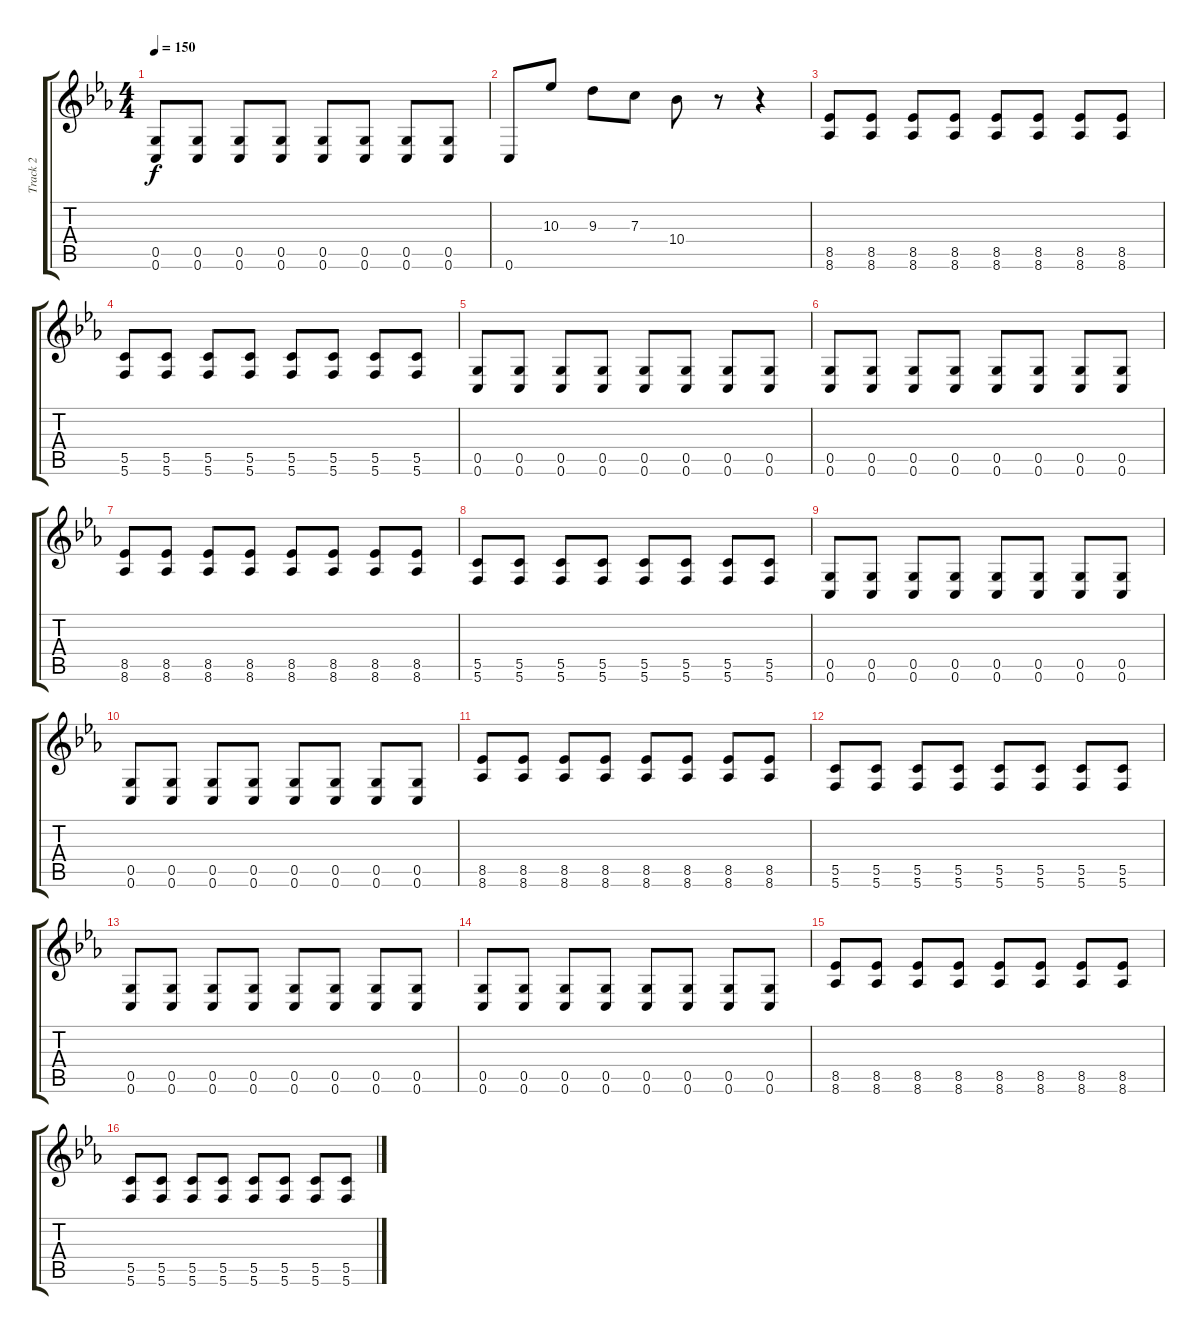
\track ("Track 2" "Track 2") {instrument overdrivenguitar}
\staff {score tabs}
\tuning (D4 A3 F3 C3 G2 C2) {hide}
\ts (4 4)
\tempo 150
\clef g2
\ks cminor
(0.5 0.6).8{dy f} (0.5 0.6).8 (0.5 0.6).8 (0.5 0.6).8 (0.5 0.6).8 (0.5 0.6).8 (0.5 0.6).8 (0.5 0.6).8 |
0.6.8 10.3.8 9.3.8 7.3.8 10.4.8 r.8 r.4 |
(8.5 8.6).8 (8.5 8.6).8 (8.5 8.6).8 (8.5 8.6).8 (8.5 8.6).8 (8.5 8.6).8 (8.5 8.6).8 (8.5 8.6).8 |
(5.5 5.6).8 (5.5 5.6).8 (5.5 5.6).8 (5.5 5.6).8 (5.5 5.6).8 (5.5 5.6).8 (5.5 5.6).8 (5.5 5.6).8 |
(0.5 0.6).8 (0.5 0.6).8 (0.5 0.6).8 (0.5 0.6).8 (0.5 0.6).8 (0.5 0.6).8 (0.5 0.6).8 (0.5 0.6).8 |
(0.5 0.6).8 (0.5 0.6).8 (0.5 0.6).8 (0.5 0.6).8 (0.5 0.6).8 (0.5 0.6).8 (0.5 0.6).8 (0.5 0.6).8 |
(8.5 8.6).8 (8.5 8.6).8 (8.5 8.6).8 (8.5 8.6).8 (8.5 8.6).8 (8.5 8.6).8 (8.5 8.6).8 (8.5 8.6).8 |
(5.5 5.6).8 (5.5 5.6).8 (5.5 5.6).8 (5.5 5.6).8 (5.5 5.6).8 (5.5 5.6).8 (5.5 5.6).8 (5.5 5.6).8 |
(0.5 0.6).8 (0.5 0.6).8 (0.5 0.6).8 (0.5 0.6).8 (0.5 0.6).8 (0.5 0.6).8 (0.5 0.6).8 (0.5 0.6).8 |
(0.5 0.6).8 (0.5 0.6).8 (0.5 0.6).8 (0.5 0.6).8 (0.5 0.6).8 (0.5 0.6).8 (0.5 0.6).8 (0.5 0.6).8 |
(8.5 8.6).8 (8.5 8.6).8 (8.5 8.6).8 (8.5 8.6).8 (8.5 8.6).8 (8.5 8.6).8 (8.5 8.6).8 (8.5 8.6).8 |
(5.5 5.6).8 (5.5 5.6).8 (5.5 5.6).8 (5.5 5.6).8 (5.5 5.6).8 (5.5 5.6).8 (5.5 5.6).8 (5.5 5.6).8 |
(0.5 0.6).8 (0.5 0.6).8 (0.5 0.6).8 (0.5 0.6).8 (0.5 0.6).8 (0.5 0.6).8 (0.5 0.6).8 (0.5 0.6).8 |
(0.5 0.6).8 (0.5 0.6).8 (0.5 0.6).8 (0.5 0.6).8 (0.5 0.6).8 (0.5 0.6).8 (0.5 0.6).8 (0.5 0.6).8 |
(8.5 8.6).8 (8.5 8.6).8 (8.5 8.6).8 (8.5 8.6).8 (8.5 8.6).8 (8.5 8.6).8 (8.5 8.6).8 (8.5 8.6).8 |
(5.5 5.6).8 (5.5 5.6).8 (5.5 5.6).8 (5.5 5.6).8 (5.5 5.6).8 (5.5 5.6).8 (5.5 5.6).8 (5.5 5.6).8
